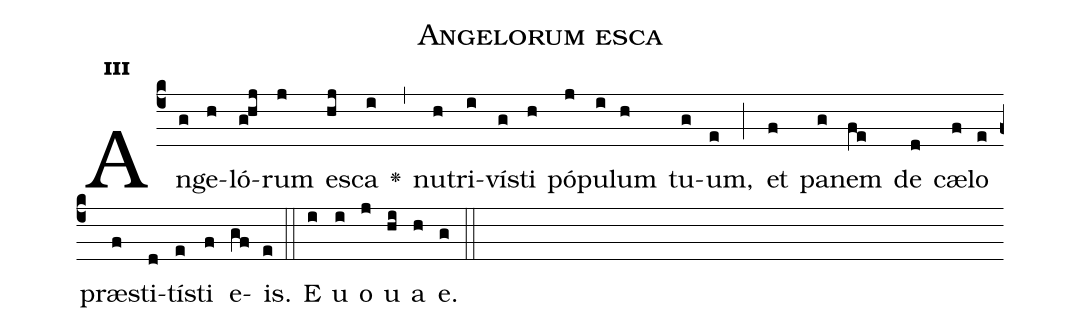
name:Angelorum esca;
office-part:Antiphona;
mode:3;
%%
initial-style: 1;
name: Angelorum esca;
book: https://www.uni-regensburg.de/Fakultaeten/phil_Fak_I/Musikwissenschaft/cantus/microfilm/clm4306/images/116.jpg;
occasion: Psalterium Hebdomada IV Feria VI;
office-part: Officium Lectionis Ant 2;
user-notes: ;
commentary: ;
annotation: 3g;
centering-scheme: english;
fontsize: 12;
font: OFLSortsMillGoudy;
height: 11;
width: 4.5;
%%
(c4)An(g)ge(h)ló(ghj)rum(j) e(hj)sca(i) <v>\greheightstar</v>(,) nu(h)tri(i)ví(g)sti(h) pó(j)pu(i)lum(h) tu(g)um,(e) (;) et(f) pa(g)nem(fe) de(d) cæ(f)lo(e) præ(f)sti(d)tí(e)sti(f) e(gf)is.(e) (::)
E(i) u(i) o(j) u(hi) a(h) e.(g) (::)
